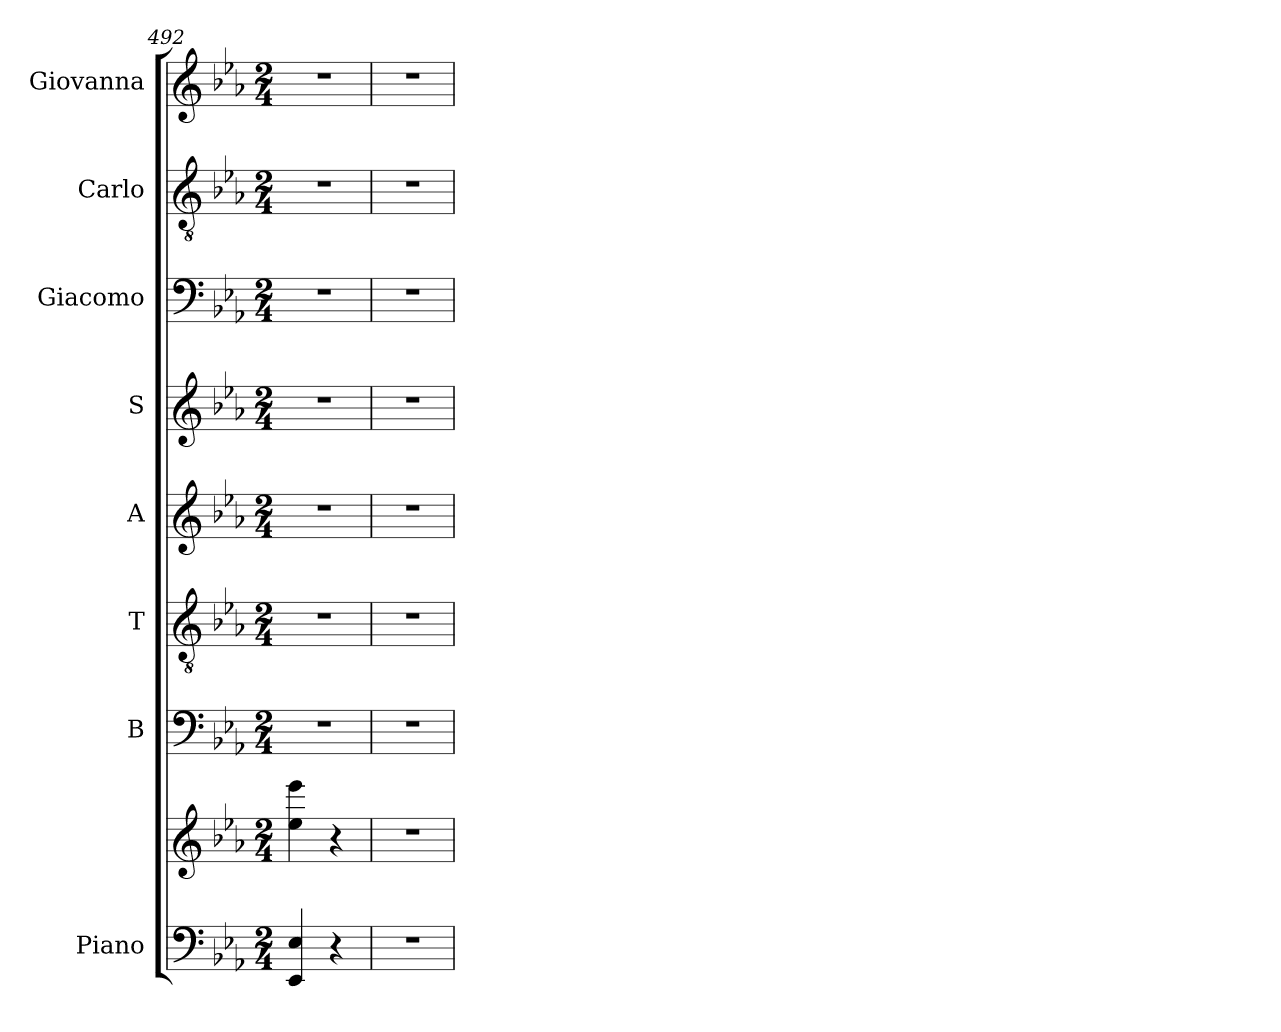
**kern	**kern	**kern	**kern	**kern	**kern	**kern	**kern	**kern
*part8	*part8	*part7	*part6	*part5	*part4	*part3	*part2	*part1
*staff9	*staff8	*staff7	*staff6	*staff5	*staff4	*staff3	*staff2	*staff1
*I"Piano	*	*I"B	*I"T	*I"A	*I"S	*I"Giacomo	*I"Carlo	*I"Giovanna
*I'Pno	*	*I'B	*I'T	*I'A	*I'S	*	*	*
*clefF4	*clefG2	*clefF4	*clefGv2	*clefG2	*clefG2	*clefF4	*clefGv2	*clefG2
*k[b-e-a-]	*k[b-e-a-]	*k[b-e-a-]	*k[b-e-a-]	*k[b-e-a-]	*k[b-e-a-]	*k[b-e-a-]	*k[b-e-a-]	*k[b-e-a-]
*M2/4	*M2/4	*M2/4	*M2/4	*M2/4	*M2/4	*M2/4	*M2/4	*M2/4
=492	=492	=492	=492	=492	=492	=492	=492	=492
4EE-/ 4E-/	4ee-\ 4eee-\	2r	2r	2r	2r	2r	2r	2r
4r	4r	.	.	.	.	.	.	.
=493	=493	=493	=493	=493	=493	=493	=493	=493
2r	2r	2r	2r	2r	2r	2r	2r	2r
=	=	=	=	=	=	=	=	=
*-	*-	*-	*-	*-	*-	*-	*-	*-
